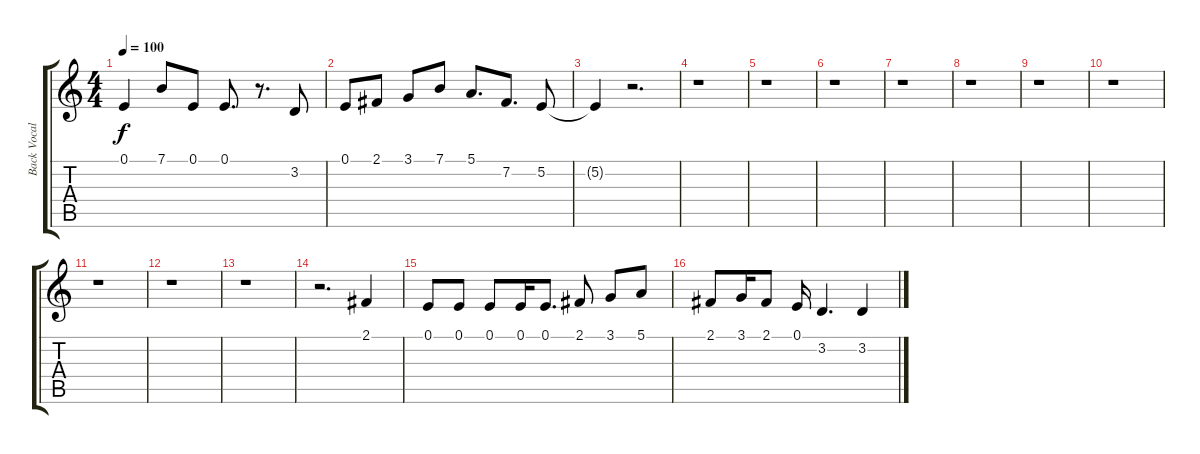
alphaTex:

\track ("Back Vocals" "Back Vocal") {instrument acousticgrandpiano}
\staff {score tabs}
\tuning (E4 B3 G3 D3 A2 E2) {hide}
\ts (4 4)
\tempo 100
\clef g2
\ks c
0.1.4{dy f} 7.1.8 0.1.8 0.1.8{d} r.8{d} 3.2.8 |
0.1.8 2.1.8 3.1.8 7.1.8 5.1.8{d} 7.2.8{d} 5.2.8 |
5.2{t}.4 r.2{d} |
r.1 |
r.1 |
r.1 |
r.1 |
r.1 |
r.1 |
r.1 |
r.1 |
r.1 |
r.1 |
r.2{d} 2.1.4 |
0.1.8 0.1.8 0.1.8 0.1.16 0.1.8{d} 2.1.8 3.1.8 5.1.8 |
2.1.8 3.1.16 2.1.8 0.1.16 3.2.4{d} 3.2.4
